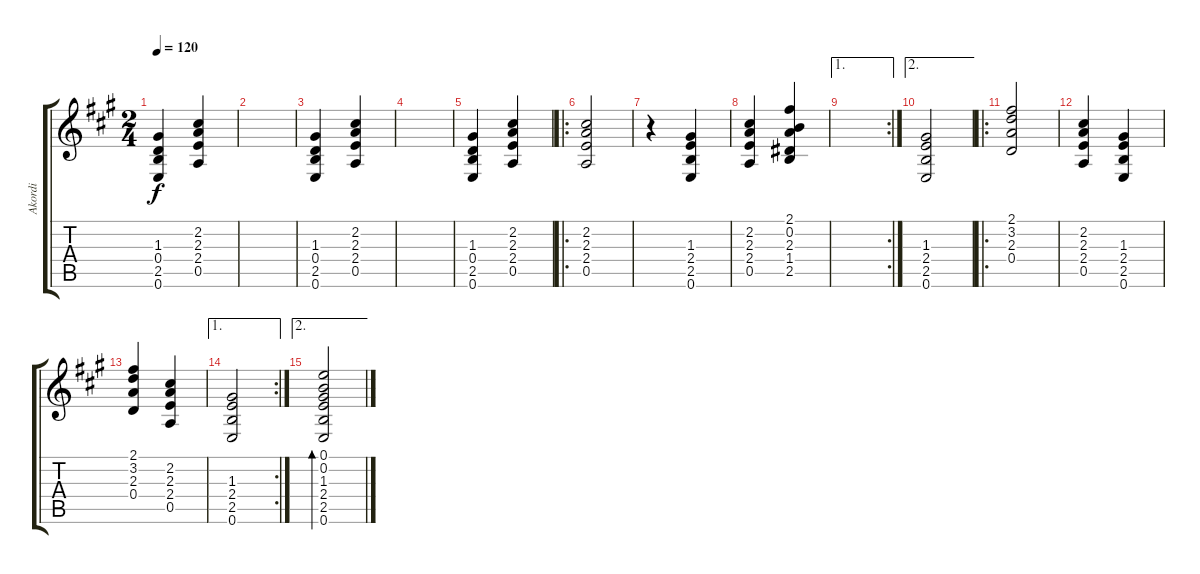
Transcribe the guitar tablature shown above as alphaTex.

\track ("Akordi" "Akordi") {instrument acousticguitarsteel}
\staff {score tabs}
\tuning (E4 B3 G3 D3 A2 E2) {hide}
\ts (2 4)
\tempo 120
\clef g2
\ks a
(1.3 0.4 2.5 0.6).4{dy f} (2.2 2.3 2.4 0.5).4 |
|
(1.3 0.4 2.5 0.6).4 (2.2 2.3 2.4 0.5).4 |
|
(1.3 0.4 2.5 0.6).4 (2.2 2.3 2.4 0.5).4 |
\ro
(2.2 2.3 2.4 0.5).2 |
r.4 (1.3 2.4 2.5 0.6).4 |
(2.2 2.3 2.4 0.5).4 (2.1 0.2 2.3 1.4 2.5).4 |
\ae 1
\rc 2
|
\ae 2
(1.3 2.4 2.5 0.6).2 |
\ro
(2.1 3.2 2.3 0.4).2 |
(2.2 2.3 2.4 0.5).4 (1.3 2.4 2.5 0.6).4 |
(2.1 3.2 2.3 0.4).4 (2.2 2.3 2.4 0.5).4 |
\ae 1
\rc 2
(1.3 2.4 2.5 0.6).2 |
\ae 2
(0.1 0.2 1.3 2.4 2.5 0.6).2{bd 120}
